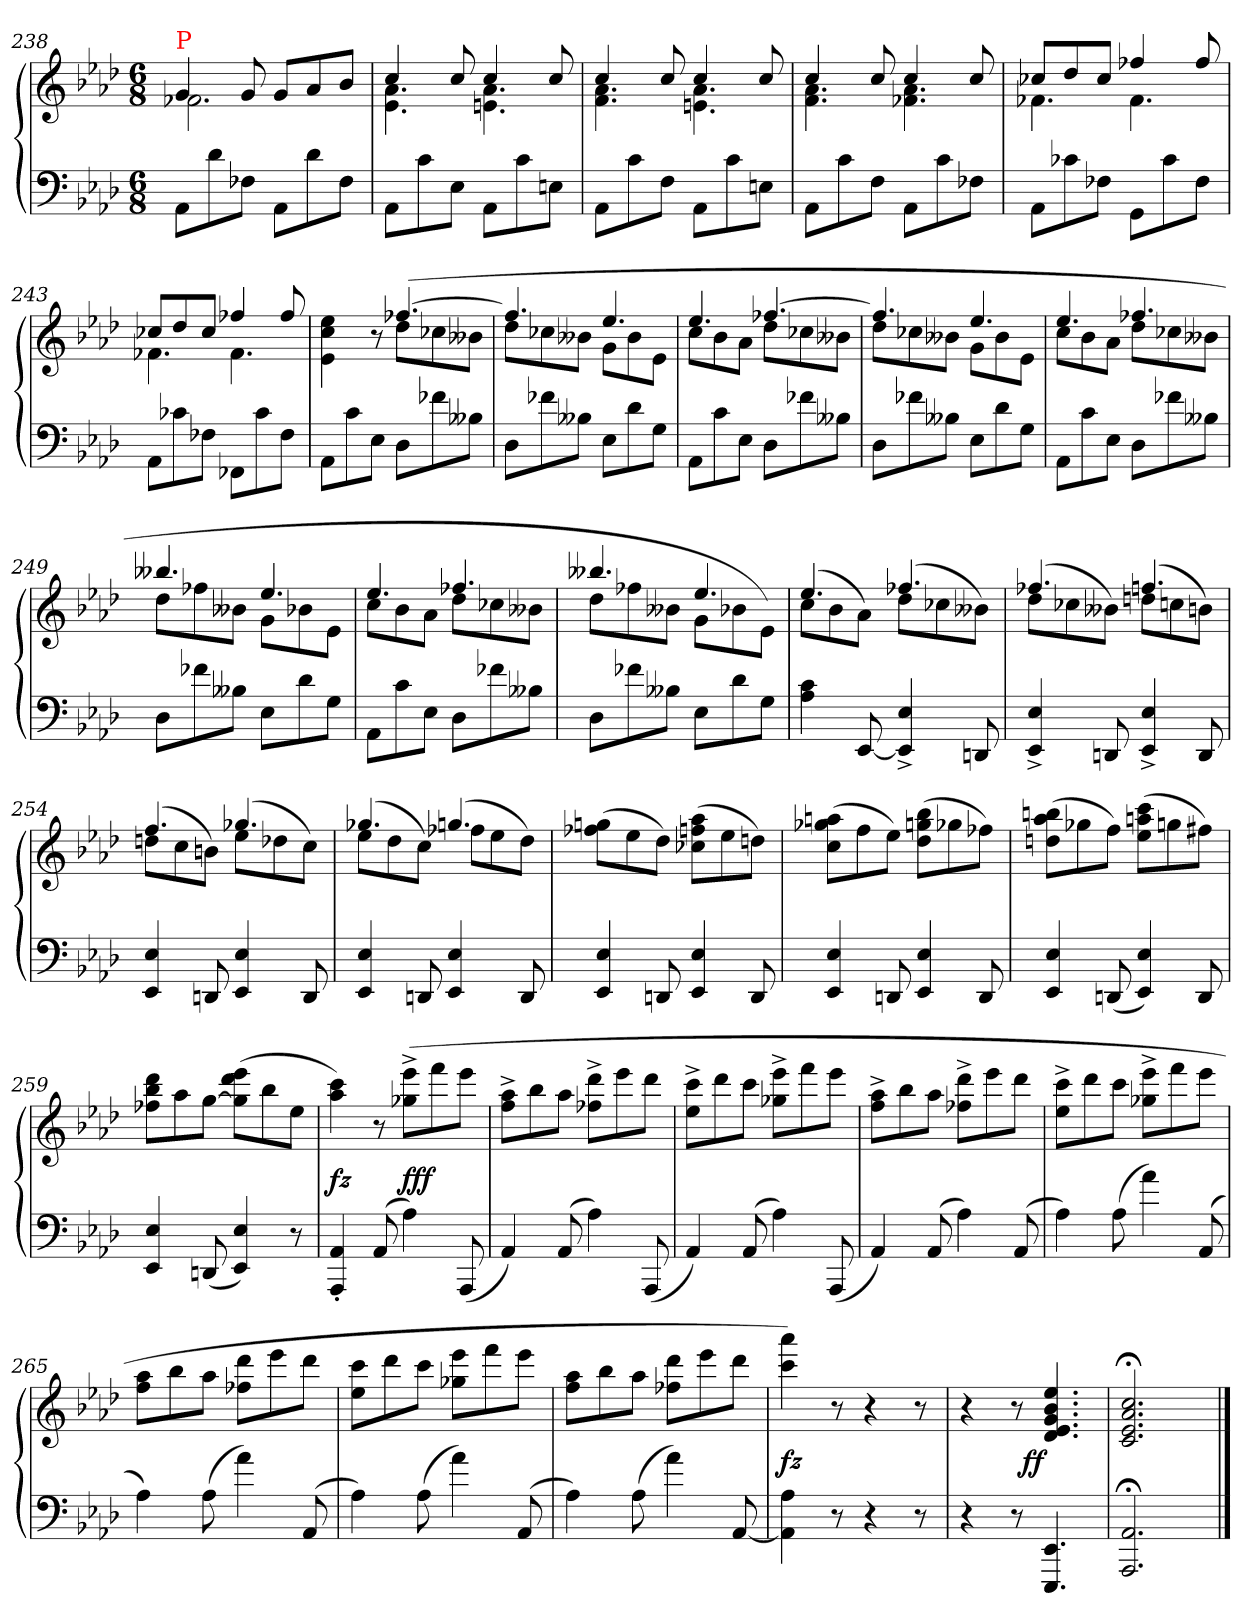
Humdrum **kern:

**kern	**kern	**dynam
*part1	*part1	*part1
*staff2	*staff1	*staff1/2
*clefF4	*clefG2	*
*k[b-e-a-d-]	*k[b-e-a-d-]	*
*A-:	*A-:	*
*M6/8	*M6/8	*
=238	=238	=238
*	*^	*
!	!LO:TX:a:color=red:t=P	!	!
8AA-L	4g	2.f-X	.
8d-	.	.	.
8F-XJ	8g	.	.
8AA-L	8gL	.	.
8d-	8a-	.	.
8F-J	8b-J	.	.
=239	=239	=239	=239
8AA-L	4cc	4.a- 4.e-	.
8c	.	.	.
8E-J	8cc	.	.
8AA-L	4cc	4.a- 4.en	.
8c	.	.	.
8EnJ	8cc	.	.
=240	=240	=240	=240
8AA-L	4cc	4.a- 4.f	.
8c	.	.	.
8FJ	8cc	.	.
8AA-L	4cc	4.a- 4.en	.
8c	.	.	.
8EnJ	8cc	.	.
=241	=241	=241	=241
8AA-L	4cc	4.a- 4.f	.
8c	.	.	.
8FJ	8cc	.	.
8AA-L	4cc	4.a- 4.f-X	.
8c	.	.	.
8F-XJ	8cc	.	.
=242	=242	=242	=242
8AA-L	8cc-XL	4.f-X	.
8c-X	8dd-	.	.
8F-XJ	8cc-J	.	.
8GGL	4ff-X	4.f-	.
8c-	.	.	.
8F-J	8ff-	.	.
=243	=243	=243	=243
8AA-L	8cc-XL	4.f-X	.
8c-X	8dd-	.	.
8F-XJ	8cc-J	.	.
8FF-XL	4ff-X	4.f-	.
8c-	.	.	.
8F-J	8ff-	.	.
=244	=244	=244	=244
8AA-L	4ee-\ 4cc\ 4e-\	4.ryy	.
8c	.	.	.
8E-J	8r	.	.
8D-L	(>[4.ff-X	8dd-L	.
8f-X	.	8cc-X	.
8B--XJ	.	8b--XJ	.
=245	=245	=245	=245
8D-L	4.ff-]	8dd-L	.
8f-X	.	8cc-X	.
8B--XJ	.	8b--XJ	.
8E-L	4.ee-	8gL	.
8d-	.	8b--	.
8GJ	.	8e-J	.
=246	=246	=246	=246
8AA-L	4.ee-	8ccL	.
8c	.	8b-	.
8E-J	.	8a-J	.
8D-L	[4.ff-X	8dd-L	.
8f-X	.	8cc-X	.
8B--XJ	.	8b--XJ	.
=247	=247	=247	=247
8D-L	4.ff-]	8dd-L	.
8f-X	.	8cc-X	.
8B--XJ	.	8b--XJ	.
8E-L	4.ee-	8gL	.
8d-	.	8b--	.
8GJ	.	8e-J	.
=248	=248	=248	=248
8AA-L	4.ee-	8ccL	.
8c	.	8b-	.
8E-J	.	8a-J	.
8D-L	4.ff-X	8dd-L	.
8f-X	.	8cc-X	.
8B--XJ	.	8b--XJ	.
=249	=249	=249	=249
8D-L	4.bb--X	8dd-L	.
8f-X	.	8ff-X	.
8B--XJ	.	8b--XJ	.
8E-L	4.ee-	8gL	.
8d-	.	8b-X	.
8GJ	.	8e-J	.
=250	=250	=250	=250
8AA-L	4.ee-	8ccL	.
8c	.	8b-	.
8E-J	.	8a-J	.
8D-L	4.ff-X	8dd-L	.
8f-X	.	8cc-X	.
8B--XJ	.	8b--XJ	.
=251	=251	=251	=251
8D-L	4.bb--X	8dd-L	.
8f-X	.	8ff-X	.
8B--XJ	.	8b--XJ	.
8E-L	4.ee-	8gL	.
8d-	.	8b-X	.
8GJ	.	8e-J)	.
=252	=252	=252	=252
4c 4A-	(>4.ee-	8ccL	.
.	.	8b-	.
[8EE-	.	8a-J)	.
4E-^> 4EE-]^>	(>4.ff-X	8dd-L	.
.	.	8cc-X	.
8DDn	.	8b--XJ)	.
=253	=253	=253	=253
4E-^> 4EE-^>	(>4.ff-X	8dd-L	.
.	.	8cc-X	.
8DDn	.	8b--XJ)	.
4E-^> 4EE-^>	(>4.ffn	8ddnL	.
.	.	8ccn	.
8DD	.	8bnJ)	.
=254	=254	=254	=254
4E- 4EE-	(>4.ff	8ddnL	.
.	.	8cc	.
8DDn	.	8bnJ)	.
4E- 4EE-	(>4.gg-X	8ee-L	.
.	.	8dd-X	.
8DD	.	8ccJ)	.
=255	=255	=255	=255
4E- 4EE-	(>4.gg-X	8ee-L	.
.	.	8dd-	.
8DDn	.	8ccJ)	.
4E- 4EE-	(>4.ggn	8ff-XL	.
.	.	8ee-	.
8DD	.	8dd-J)	.
*	*v	*v	*
=256	=256	=256
4E- 4EE-	(>8ggn 8ff-XL	.
.	8ee-	.
8DDn	8dd-J)	.
4E- 4EE-	(>8aa- 8ffn 8cc-XL	.
.	8ee-	.
8DD	8ddnJ)	.
=257	=257	=257
4E- 4EE-	(>8aan 8gg-X 8ccL	.
.	8ff	.
8DDn	8ee-J)	.
4E- 4EE-	(>8bb- 8ggn 8dd-L	.
.	8gg-X	.
8DD	8ff-XJ)	.
=258	=258	=258
4E- 4EE-	(>8bbn 8aa- 8ddnL	.
.	8gg-X	.
(<8DDn	8ffJ)	.
4E- 4EE-)	(>8ccc 8aan 8ee-L	.
.	8ggn	.
8DD	8ff#XJ)	.
=259	=259	=259
4E- 4EE-	8ddd- 8bb- 8ff-XL	.
.	8aa-	.
(<8DDn	[8ggJ	.
4E- 4EE-)	(>8eee- 8ddd- 8gg]L	.
.	8bb-	.
8r	8ee-J	.
=260	=260	=260
4AA-' 4AAA-'	4ccc 4aa-)	fz
(>8AA-	8r	.
4A-)	(>8eee-^< 8gg-X^<L	fff
.	8fff	.
(<8AAA-	8eee-J	.
=261	=261	=261
4AA-)	8aa-^< 8ff^<L	.
.	8bb-	.
(>8AA-	8aa-J	.
4A-)	8ddd-^< 8ff-X^<L	.
.	8eee-	.
(<8AAA-	8ddd-J	.
=262	=262	=262
4AA-)	8ccc^< 8ee-^<L	.
.	8ddd-	.
(>8AA-	8cccJ	.
4A-)	8eee-^< 8gg-X^<L	.
.	8fff	.
(<8AAA-	8eee-J	.
=263	=263	=263
4AA-)	8aa-^< 8ff^<L	.
.	8bb-	.
(>8AA-	8aa-J	.
4A-)	8ddd-^< 8ff-X^<L	.
.	8eee-	.
(>8AA-	8ddd-J	.
=264	=264	=264
4A-)	8ccc^< 8ee-^<L	.
.	8ddd-	.
(>8A-	8cccJ	.
4a-)	8eee-^< 8gg-X^<L	.
.	8fff	.
(>8AA-	8eee-J	.
=265	=265	=265
4A-)	8aa- 8ffL	.
.	8bb-	.
(>8A-	8aa-J	.
4a-)	8ddd- 8ff-XL	.
.	8eee-	.
(>8AA-	8ddd-J	.
=266	=266	=266
4A-)	8ccc 8ee-L	.
.	8ddd-	.
(>8A-	8cccJ	.
4a-)	8eee- 8gg-XL	.
.	8fff	.
(>8AA-	8eee-J	.
=267	=267	=267
4A-)	8aa- 8ffL	.
.	8bb-	.
(>8A-	8aa-J	.
4a-)	8ddd- 8ff-XL	.
.	8eee-	.
[8AA-	8ddd-J	.
=268	=268	=268
4A- 4AA-]	4aaa- 4ccc)	fz
8r	8r	.
4r	4r	.
8r	8r	.
=269	=269	=269
4r	4r	.
8r	8r	.
!	!	!LO:DY:rj
4.EE- 4.EEE-	4.ee- 4.b- 4.g 4.e- 4.d-	ff
=270	=270	=270
2.AA-; 2.AAA-;	2.cc;< 2.a-;< 2.e-;< 2.c;<	.
==	==	==
*-	*-	*-
